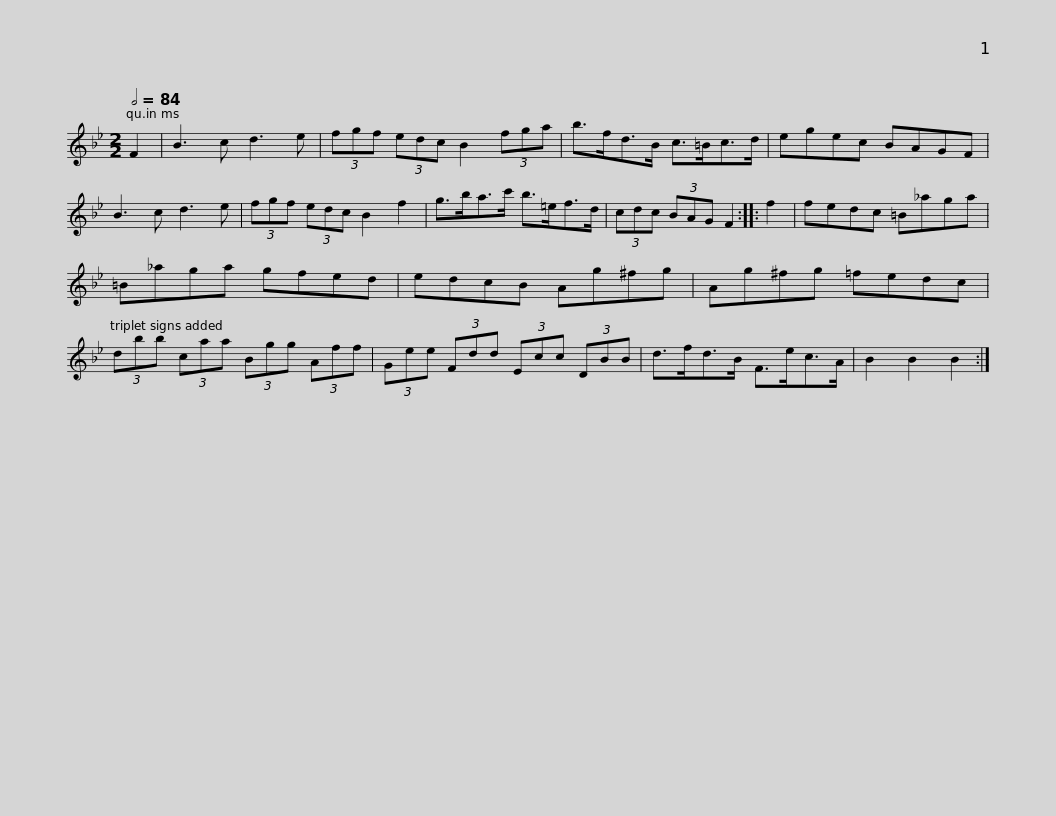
X:1
L:1/8
Q:1/2=84
M:2/2
I:linebreak $
K:Bb
V:1 treble
V:1
 F2 | B3 c d3 e | (3fgf (3edc B2 (3fga | b>fd>B c>=Bc>d | egec BAGF | %5
 B3 c d3 e |$ (3fgf (3edc B2 f2 | g>ba>c' b>=ef>d | (3cdc (3BAG F2 :: f2 | %10
 fedc =B_aga |$ =B_aga gfed | edcB Ag^fg | Ag^fg =fedc | (3dbb (3caa (3Bgg (3Aff |$ %15
 (3Gee (3Fdd (3Ecc (3DBB | d>fd>B F>ec>A | B2 B2 B2 :| %18
